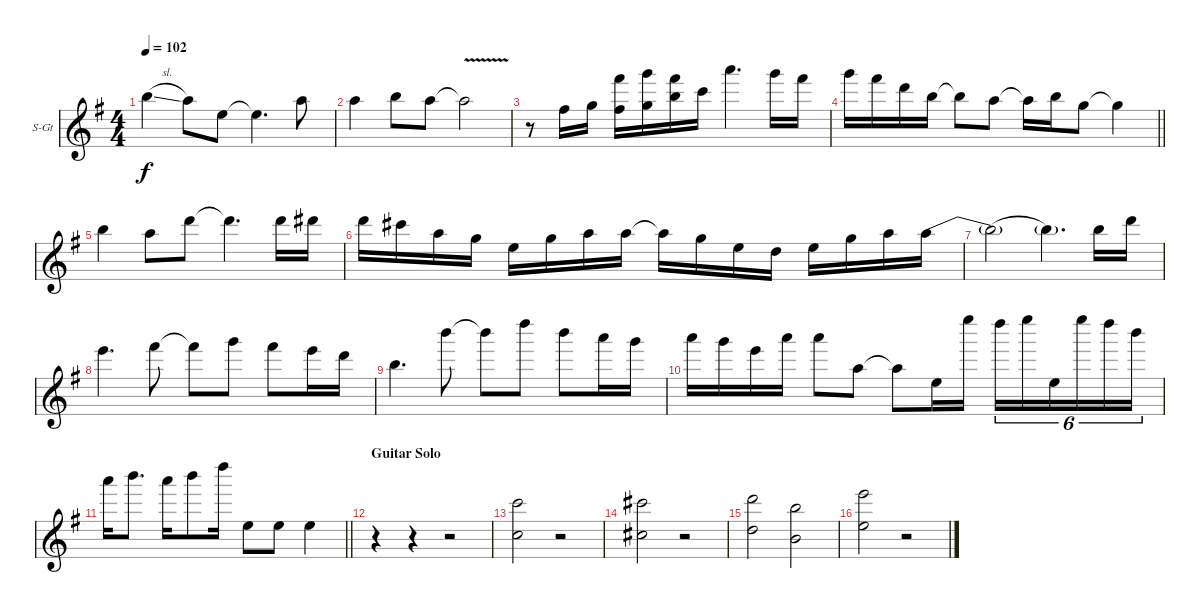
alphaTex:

\bracketExtendMode groupsimilarinstruments
\firstSystemTrackNameOrientation horizontal
\otherSystemsTrackNameOrientation horizontal
\track ("Keyboard" "S-Gt") {instrument lead2sawtooth}
\staff {score}
\tuning (E4 B3 G3 D3 A2 E2)
\displaytranspose 12
\ts (4 4)
\tempo 102
\clef g2
\ks g
12.2{sl}.4{dy f} 10.2.8 9.3.8 9.3{t}.4{d} 10.2.8 |
10.2.4 12.2.8 10.2.8 10.2{v t}.2 |
r.8 7.2.16 8.2.16 (14.1 7.2).16 (15.1 8.2).16 (14.1 12.2).16 13.2.16 17.1.4{d} 15.1.16 14.1.16 |
\barLineRight lightlight
15.1.16 14.1.16 10.1.16 7.1.16 7.1{t}.8 5.1.8 5.1{t}.16 7.1.16 3.1.8 3.1{t}.4 |
12.2.4 10.2.8 10.1.8 10.1{t}.4{d} 15.2.16 16.2.16 |
15.2.16 14.2.16 10.2.16 8.2.16 5.2.16 8.2.16 10.2.16 10.2.16 10.2{t}.16 8.2.16 5.2.16 3.2.16 5.2.16 8.2.16 10.2.16 10.2{be (bend 0 0 60 4)}.16 |
10.2{be (hold 0 4 60 4) t}.2 10.2{be (hold 0 4 60 4) t}.4{d} 12.2.16 15.2.16 |
12.1.4{d} 14.1.8 14.1{t}.8 15.1.8 14.1.8 12.1.16 10.1.16 |
12.2.4{d} 19.1.8 19.1{t}.8 22.1.8 19.1.8 17.1.16 15.1.16 |
17.1.16 15.1.16 12.1.16 17.1.16 17.1.8 14.3.8 14.3{t}.8 0.1.16 24.1.16 22.1.16{tu (6 4)} 24.1.16{tu (6 4)} 0.1.16{tu (6 4)} 24.1.16{tu (6 4)} 22.1.16{tu (6 4)} 19.1.16{tu (6 4)} |
\barLineRight lightlight
17.1.16 19.1.8{d} 17.1.16 19.1.8 22.1.16 0.1.8 0.1.8 0.1.4 |
\section ("" "Guitar Solo")
r.4 r.4 r.2 |
(8.1 5.3).2 r.2 |
(9.1 6.3).2 r.2 |
(10.1 7.3).2 (7.1 4.3).2 |
(12.1 9.3).2 r.2
